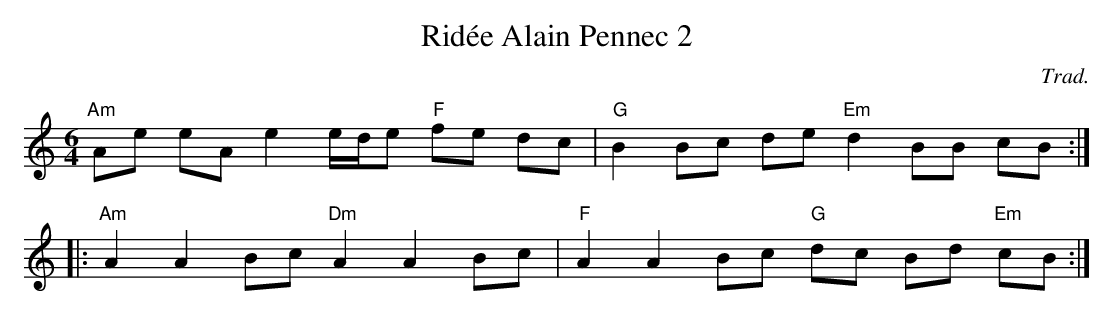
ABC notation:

X:1
T:Ridée Alain Pennec 2
C:Trad.
M:6/4
L:1/8
K:Am
"Am" Ae eA e2 e/2d/2e "F"fe dc | "G"B2 Bc de "Em"d2 BB cB ::
"Am"A2 A2 Bc "Dm"A2 A2 Bc | "F"A2 A2 Bc "G"dc Bd "Em"cB :|
